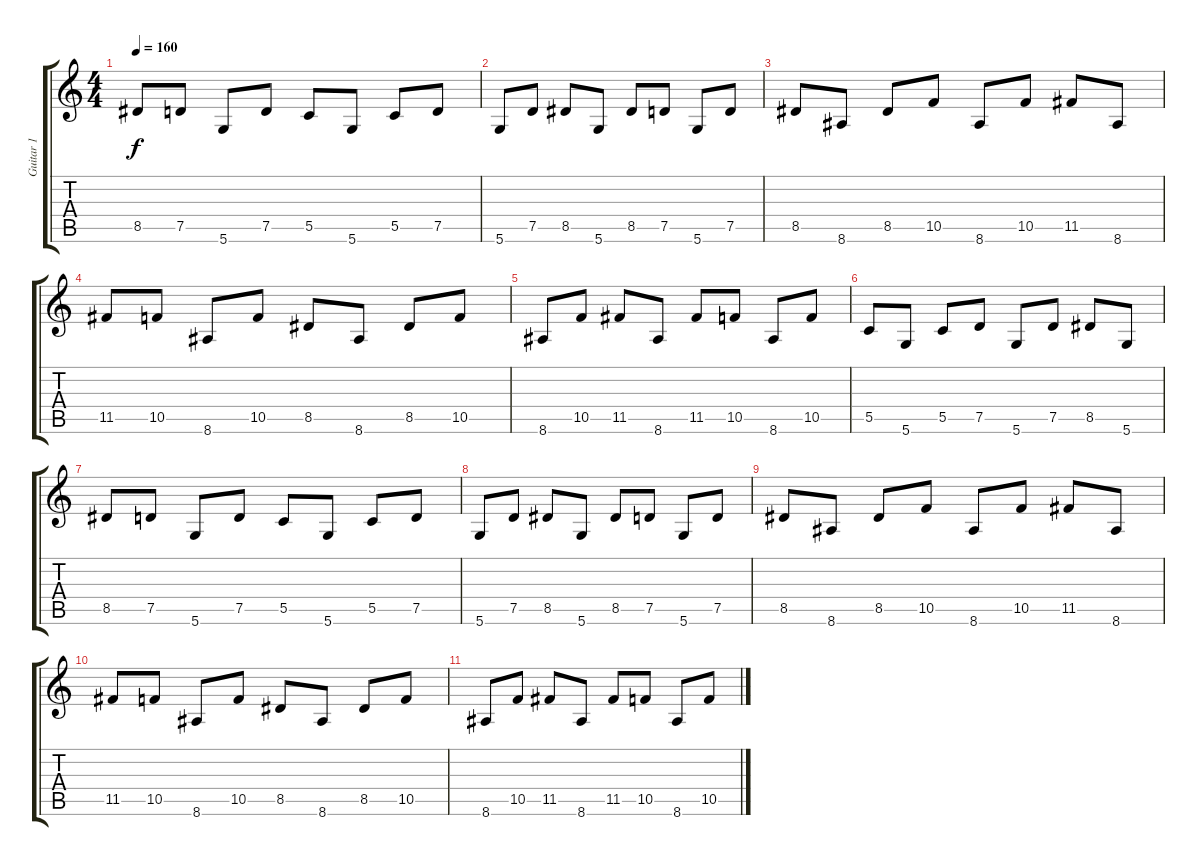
\track ("Guitar 1" "Guitar 1") {instrument distortionguitar}
\staff {score tabs}
\tuning (D4 A3 F3 C3 G2 D2) {hide}
\ts (4 4)
\tempo 160
\clef g2
\ks c
8.5.8{dy f} 7.5.8 5.6.8 7.5.8 5.5.8 5.6.8 5.5.8 7.5.8 |
5.6.8 7.5.8 8.5.8 5.6.8 8.5.8 7.5.8 5.6.8 7.5.8 |
8.5.8 8.6.8 8.5.8 10.5.8 8.6.8 10.5.8 11.5.8 8.6.8 |
11.5.8 10.5.8 8.6.8 10.5.8 8.5.8 8.6.8 8.5.8 10.5.8 |
8.6.8 10.5.8 11.5.8 8.6.8 11.5.8 10.5.8 8.6.8 10.5.8 |
5.5.8 5.6.8 5.5.8 7.5.8 5.6.8 7.5.8 8.5.8 5.6.8 |
8.5.8 7.5.8 5.6.8 7.5.8 5.5.8 5.6.8 5.5.8 7.5.8 |
5.6.8 7.5.8 8.5.8 5.6.8 8.5.8 7.5.8 5.6.8 7.5.8 |
8.5.8 8.6.8 8.5.8 10.5.8 8.6.8 10.5.8 11.5.8 8.6.8 |
11.5.8 10.5.8 8.6.8 10.5.8 8.5.8 8.6.8 8.5.8 10.5.8 |
8.6.8 10.5.8 11.5.8 8.6.8 11.5.8 10.5.8 8.6.8 10.5.8
